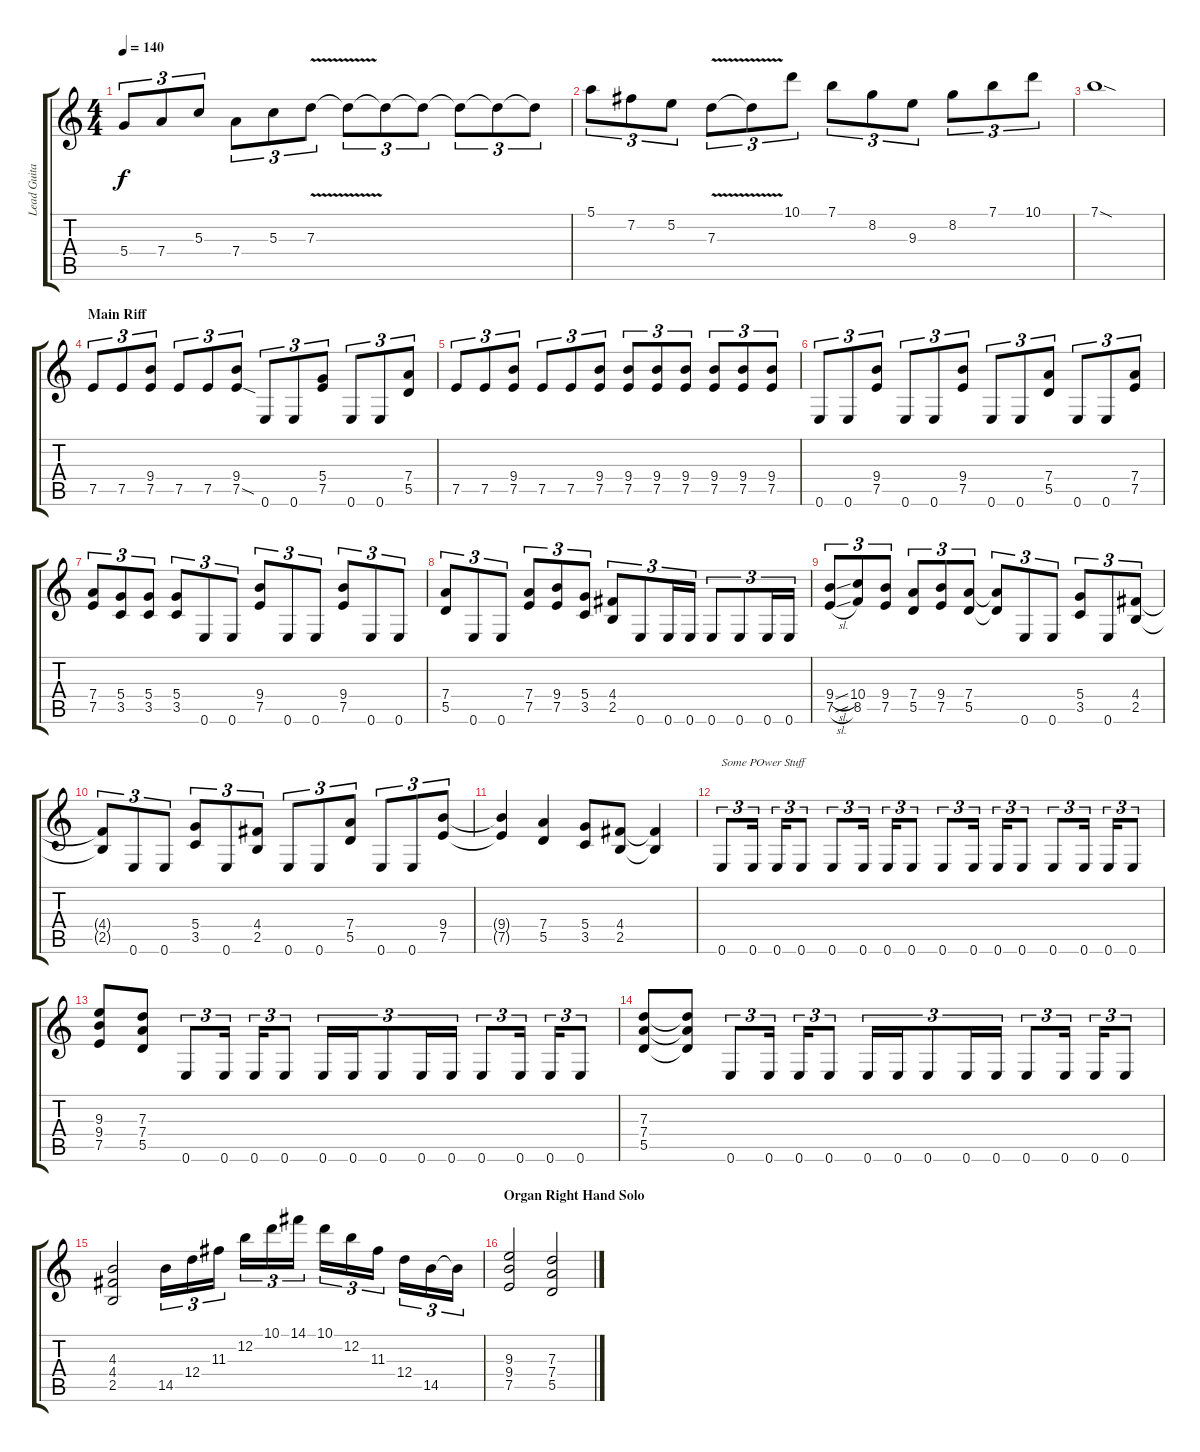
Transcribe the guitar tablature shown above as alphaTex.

\track ("Lead Guitar" "Lead Guita") {instrument distortionguitar}
\staff {score tabs}
\tuning (E4 B3 G3 D3 A2 E2) {hide}
\ts (4 4)
\tempo 140
\clef g2
\ks c
5.4.8{tu (3 2) dy f} 7.4.8{tu (3 2)} 5.3.8{tu (3 2)} 7.4.8{tu (3 2)} 5.3.8{tu (3 2)} 7.3{v}.8{tu (3 2)} 7.3{t}.8{tu (3 2)} 7.3{t}.8{tu (3 2)} 7.3{t}.8{tu (3 2)} 7.3{t}.8{tu (3 2)} 7.3{t}.8{tu (3 2)} 7.3{t}.8{tu (3 2)} |
5.1.8{tu (3 2)} 7.2.8{tu (3 2)} 5.2.8{tu (3 2)} 7.3{v}.8{tu (3 2)} 7.3{t}.8{tu (3 2)} 10.1.8{tu (3 2)} 7.1.8{tu (3 2)} 8.2.8{tu (3 2)} 9.3.8{tu (3 2)} 8.2.8{tu (3 2)} 7.1.8{tu (3 2)} 10.1.8{tu (3 2)} |
7.1{sod}.1 |
\section ("" "Main Riff")
7.5.8{tu (3 2)} 7.5.8{tu (3 2)} (9.4 7.5).8{tu (3 2)} 7.5.8{tu (3 2)} 7.5.8{tu (3 2)} (9.4 7.5{sod}).8{tu (3 2)} 0.6.8{tu (3 2)} 0.6.8{tu (3 2)} (5.4 7.5).8{tu (3 2)} 0.6.8{tu (3 2)} 0.6.8{tu (3 2)} (7.4 5.5).8{tu (3 2)} |
7.5.8{tu (3 2)} 7.5.8{tu (3 2)} (9.4 7.5).8{tu (3 2)} 7.5.8{tu (3 2)} 7.5.8{tu (3 2)} (9.4 7.5).8{tu (3 2)} (9.4 7.5).8{tu (3 2)} (9.4 7.5).8{tu (3 2)} (9.4 7.5).8{tu (3 2)} (9.4 7.5).8{tu (3 2)} (9.4 7.5).8{tu (3 2)} (9.4 7.5).8{tu (3 2)} |
0.6.8{tu (3 2)} 0.6.8{tu (3 2)} (9.4 7.5).8{tu (3 2)} 0.6.8{tu (3 2)} 0.6.8{tu (3 2)} (9.4 7.5).8{tu (3 2)} 0.6.8{tu (3 2)} 0.6.8{tu (3 2)} (7.4 5.5).8{tu (3 2)} 0.6.8{tu (3 2)} 0.6.8{tu (3 2)} (7.4 7.5).8{tu (3 2)} |
(7.4 7.5).8{tu (3 2)} (5.4 3.5).8{tu (3 2)} (5.4 3.5).8{tu (3 2)} (5.4 3.5).8{tu (3 2)} 0.6.8{tu (3 2)} 0.6.8{tu (3 2)} (9.4 7.5).8{tu (3 2)} 0.6.8{tu (3 2)} 0.6.8{tu (3 2)} (9.4 7.5).8{tu (3 2)} 0.6.8{tu (3 2)} 0.6.8{tu (3 2)} |
(7.4 5.5).8{tu (3 2)} 0.6.8{tu (3 2)} 0.6.8{tu (3 2)} (7.4 7.5).8{tu (3 2)} (9.4 7.5).8{tu (3 2)} (5.4 3.5).8{tu (3 2)} (4.4 2.5).8{tu (3 2)} 0.6.8{tu (3 2)} 0.6.16{tu (3 2)} 0.6.16{tu (3 2)} 0.6.8{tu (3 2)} 0.6.8{tu (3 2)} 0.6.16{tu (3 2)} 0.6.16{tu (3 2)} |
(9.4{sl} 7.5{sl}).8{tu (3 2)} (10.4 8.5).8{tu (3 2)} (9.4 7.5).8{tu (3 2)} (7.4 5.5).8{tu (3 2)} (9.4 7.5).8{tu (3 2)} (7.4 5.5).8{tu (3 2)} (7.4{t} 5.5{t}).8{tu (3 2)} 0.6.8{tu (3 2)} 0.6.8{tu (3 2)} (5.4 3.5).8{tu (3 2)} 0.6.8{tu (3 2)} (4.4 2.5).8{tu (3 2)} |
(4.4{t} 2.5{t}).8{tu (3 2)} 0.6.8{tu (3 2)} 0.6.8{tu (3 2)} (5.4 3.5).8{tu (3 2)} 0.6.8{tu (3 2)} (4.4 2.5).8{tu (3 2)} 0.6.8{tu (3 2)} 0.6.8{tu (3 2)} (7.4 5.5).8{tu (3 2)} 0.6.8{tu (3 2)} 0.6.8{tu (3 2)} (9.4 7.5).8{tu (3 2)} |
(9.4{t} 7.5{t}).4 (7.4 5.5).4 (5.4 3.5).8 (4.4 2.5).8 (4.4{t} 2.5{t}).4 |
0.6.8{tu (3 2) txt "Some POwer Stuff"} 0.6.16{tu (3 2)} 0.6.16{tu (3 2)} 0.6.8{tu (3 2)} 0.6.8{tu (3 2)} 0.6.16{tu (3 2)} 0.6.16{tu (3 2)} 0.6.8{tu (3 2)} 0.6.8{tu (3 2)} 0.6.16{tu (3 2)} 0.6.16{tu (3 2)} 0.6.8{tu (3 2)} 0.6.8{tu (3 2)} 0.6.16{tu (3 2)} 0.6.16{tu (3 2)} 0.6.8{tu (3 2)} |
(9.3 9.4 7.5).8 (7.3 7.4 5.5).8 0.6.8{tu (3 2)} 0.6.16{tu (3 2)} 0.6.16{tu (3 2)} 0.6.8{tu (3 2)} 0.6.16{tu (3 2)} 0.6.16{tu (3 2)} 0.6.8{tu (3 2)} 0.6.16{tu (3 2)} 0.6.16{tu (3 2)} 0.6.8{tu (3 2)} 0.6.16{tu (3 2)} 0.6.16{tu (3 2)} 0.6.8{tu (3 2)} |
(7.3 7.4 5.5).8 (7.3{t} 7.4{t} 5.5{t}).8 0.6.8{tu (3 2)} 0.6.16{tu (3 2)} 0.6.16{tu (3 2)} 0.6.8{tu (3 2)} 0.6.16{tu (3 2)} 0.6.16{tu (3 2)} 0.6.8{tu (3 2)} 0.6.16{tu (3 2)} 0.6.16{tu (3 2)} 0.6.8{tu (3 2)} 0.6.16{tu (3 2)} 0.6.16{tu (3 2)} 0.6.8{tu (3 2)} |
(4.3 4.4 2.5).2 14.5.16{tu (3 2)} 12.4.16{tu (3 2)} 11.3.16{tu (3 2)} 12.2.16{tu (3 2)} 10.1.16{tu (3 2)} 14.1.16{tu (3 2)} 10.1.16{tu (3 2)} 12.2.16{tu (3 2)} 11.3.16{tu (3 2)} 12.4.16{tu (3 2)} 14.5.16{tu (3 2)} 14.5{t}.16{tu (3 2)} |
\section ("" "Organ Right Hand Solo")
(9.3 9.4 7.5).2{volume 10} (7.3 7.4 5.5).2
